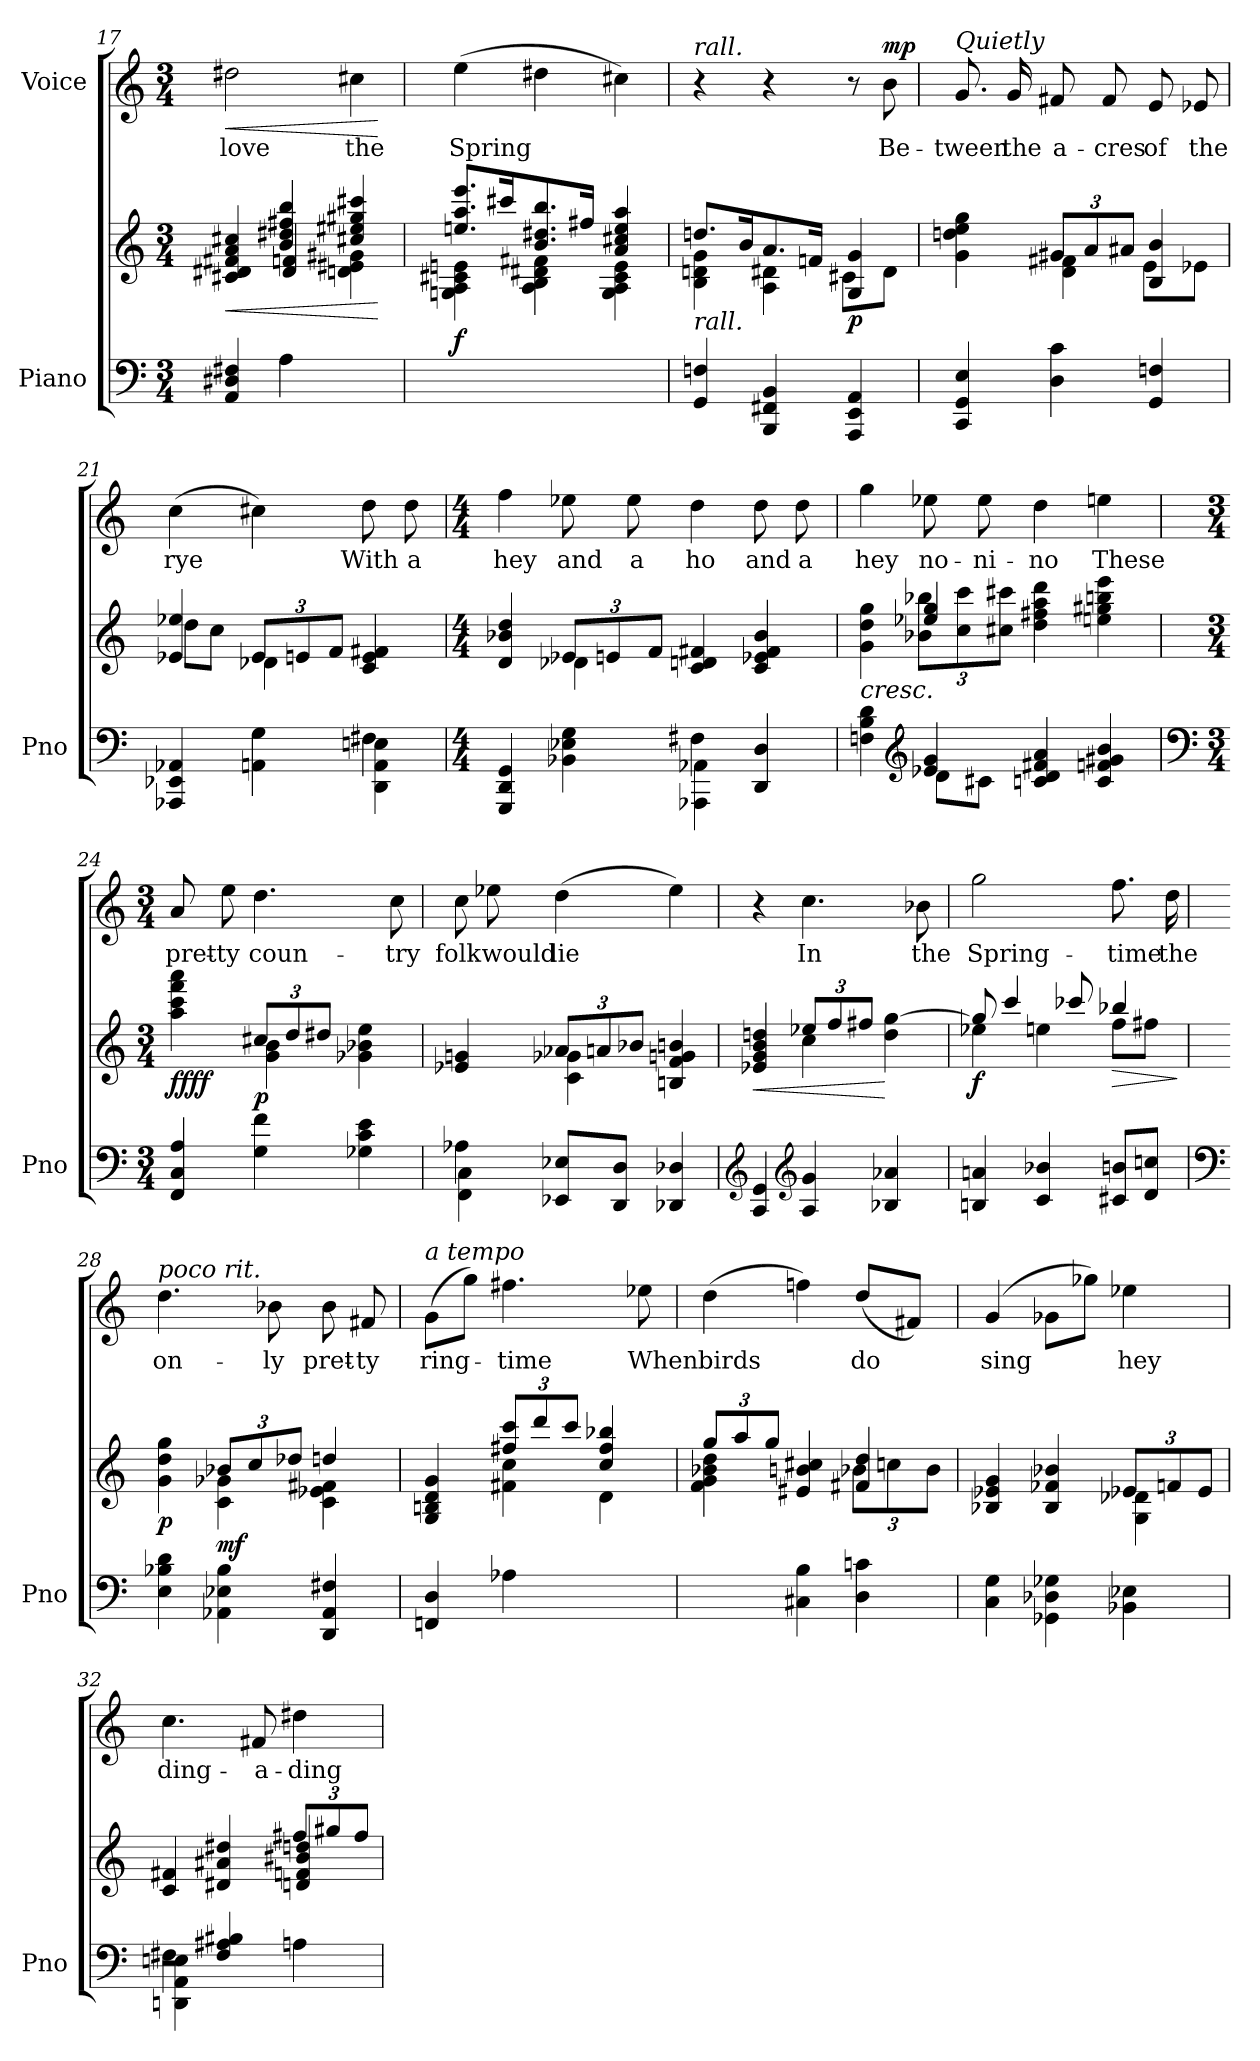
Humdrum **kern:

**kern	**kern	**dynam	**kern	**text	**dynam
*part2	*part2	*part2	*part1	*part1	*part1
*staff3	*staff2	*staff2/3	*staff1	*staff1	*staff1
*I"Piano	*	*	*I"Voice	*	*
*I'Pno	*	*	*	*	*
*clefF4	*clefG2	*	*clefG2	*	*
*k[]	*k[]	*	*k[]	*	*
*M3/4	*M3/4	*	*M3/4	*	*
=17	=17	=17	=17	=17	=17
*^	*	*	*	*	*
!	!	!	!LO:HP:b	!	!	!LO:HP:b
*	*	*^	*	*	*	*
4AA/ 4D#X/ 4F#X/	4ryy	4c#X/ 4d#X/ 4f#X/ 4a/ 4cc#X/	4ryy	<	2dd#X\	love	<
4ryy	4A\	4b/ 4dd#X/ 4ff#X/ 4bb/	4d#/ 4fn/	.	.	.	.
4ryy	4ryy	4cc#X/ 4ee#X/ 4gg#X/ 4ccc#X/	4dn\ 4e#X\ 4g#X\	.	4cc#X\	the	.
*v	*v	*	*	*	*	*	*
*	*v	*v	*	*	*	*
.	.	[	.	.	[
=18	=18	=18	=18	=18	=18
*	*^	*	*	*	*
!	!	!	!LO:DY:a=2	!	!	!
2.ryy	8.een/ 8.aa/ 8.eee/L	4Gn\ 4A\ 4c#X\ 4en\	f	(4ee\	Spring	.
.	16ccc#X/K	.	.	.	.	.
.	8.b/ 8.dd#X/ 8.bb/	4A\ 4B\ 4d#X\ 4f#X\	.	4dd#X\	.	.
.	16ff#X/Jk	.	.	.	.	.
.	4a/ 4cc#X/ 4ee/ 4aa/	4G\ 4A\ 4c#\ 4e\	.	4cc#X\)	.	.
=19	=19	=19	=19	=19	=19	=19
!	!	!	!	!LO:TX:a:i:t=rall.	!	!
!LO:TX:a:i:t=rall.	!	!	!	!	!	!
4GG/ 4Fn/	8.ddn/L	4B\ 4dn\ 4g\	.	4r	.	.
.	16b/K	.	.	.	.	.
4BBB/ 4FF#X/ 4BB/	8.a/	4A\ 4d#X\	.	4r	.	.
.	16fn/Jk	.	.	.	.	.
!	!	!	!LO:DY:b	!	!	!
4AAA/ 4EE/ 4AA/	4G/ 4g/	8c#X\L	p	8r	.	.
!	!	!	!	!	!	!LO:DY:a
.	.	8d#\J	.	8b\	Be-	mp
=20	=20	=20	=20	=20	=20	=20
!	!	!	!	!LO:TX:i:t=Quietly	!	!
4CC/ 4GG/ 4E/	4g\ 4ddn\ 4ee\ 4gg\	4ryy	.	8.g/	-tween	.
.	.	.	.	16g/	the	.
*	*Xbrackettup	*	*	*	*	*
4D\ 4c\	12g#X/L	4d\ 4f#X\	.	8f#X/	a-	.
.	12a/	.	.	.	.	.
.	.	.	.	8f#/	-cres	.
.	12a#X/J	.	.	.	.	.
4GG/ 4Fn/	4B/ 4b/	8e\L	.	8e/	of	.
.	.	8e-X\J	.	8e-X/	the	.
=21	=21	=21	=21	=21	=21	=21
*^	*	*	*	*	*	*
2ryy	4AAA-X/ 4EE-X/ 4AA-X/	4e-X/ 4ee-X/	8dd\L	.	(4cc\	rye	.
.	.	.	8cc\J	.	.	.	.
.	4AAn\ 4G\	12e-/L	4d-X\	.	4cc#X\)	.	.
.	.	12en/	.	.	.	.	.
.	.	12f/J	.	.	.	.	.
4F#X\	4DD\ 4AA\ 4En\	4c/ 4e/ 4f#X/	4ryy	.	8dd\	With	.
.	.	.	.	.	8dd\	a	.
=22	=22	=22	=22	=22	=22	=22	=22
*M4/4	*	*M4/4	*	*	*M4/4	*	*
2ryy	4GGG/ 4DD/ 4GG/	4d/ 4b-X/ 4dd/	4ryy	.	4ff\	hey	.
.	4BB-X\ 4E-X\ 4G\	12e-X/L	4d-X\	.	8ee-X\	and	.
.	.	12en/	.	.	.	.	.
.	.	.	.	.	8ee-\	a	.
.	.	12f/J	.	.	.	.	.
4F#X\	4AAA-X\ 4AA-X\	4c/ 4dn/ 4f#X/	2ryy	.	4dd\	ho	.
4ryy	4DD/ 4D/	4c/ 4e-X/ 4f#/ 4b-/	.	.	8dd\	and	.
.	.	.	.	.	8dd\	a	.
=23	=23	=23	=23	=23	=23	=23	=23
!	!	!LO:TX:b:i:t=cresc.	!	!	!	!	!
4Fn\ 4B\ 4d\	4ryy	4g\ 4dd\ 4gg\	4ryy	.	4gg\	hey	.
*clefG2	*	*	*	*	*	*	*
4e-X/ 4g/	8d\L	4ee-X/ 4gg/	12b-X\ 12bb-X\L	.	8ee-X\	no-	.
.	.	.	12cc\ 12ccc\	.	.	.	.
.	8c#X\J	.	.	.	8ee-\	-ni-	.
.	.	.	12cc#X\ 12ccc#X\J	.	.	.	.
4cn/ 4d/ 4f#X/ 4a/	2ryy	4dd\ 4ff#X\ 4aa\ 4ddd\	2ryy	.	4dd\	-no	.
4c/ 4fn/ 4g#X/ 4b/	.	4een\ 4gg#X\ 4bbn\ 4eee\	.	.	4een\	These	.
*v	*v	*	*	*	*	*	*
=24	=24	=24	=24	=24	=24	=24
*clefF4	*	*	*	*	*	*
*M3/4	*M3/4	*	*	*M3/4	*	*
!	!	!	!LO:DY:b	!	!	!
!	!	!	!LO:DY:n=1:b	!	!	!
!	!	!	!LO:DY:n=2:b	!	!	!
!	!	!	!LO:DY:n=3:b	!	!	!
4FF/ 4C/ 4A/	4aa\ 4ccc\ 4fff\ 4aaa\	4ryy	f f f f	8a/	pret-	.
.	.	.	.	8ee\	-ty	.
!	!	!	!LO:DY:n=4:b	!	!	!
4G\ 4f\	12cc#X/L	4g\ 4b\	p	4.dd\	coun-	.
.	12dd/	.	.	.	.	.
.	12dd#X/J	.	.	.	.	.
4G-X\ 4c\ 4e\	4g-X\ 4b-X\ 4ee\	4ryy	.	.	.	.
.	.	.	.	8cc\	-try	.
=25	=25	=25	=25	=25	=25	=25
*^	*	*	*	*	*	*
4A-X\	4FF\ 4C\	4e-X/ 4gn/	4ryy	.	8cc\	folk	.
.	.	.	.	.	8ee-X\	would	.
2ryy	8EE-X/ 8E-X/L	12a-X/L	4c\ 4g-X\	.	(4dd\	lie	.
.	.	12an/	.	.	.	.	.
.	8DD/ 8D/J	.	.	.	.	.	.
.	.	12b-X/J	.	.	.	.	.
.	4DD-X/ 4D-X/	4Bn/ 4f/ 4gn/ 4bn/	4ryy	.	4ee-\)	.	.
=26	=26	=26	=26	=26	=26	=26	=26
!	!	!	!	!LO:HP:b	!	!	!
*v	*v	*	*	*	*	*	*
4CC/ 4GG/	4e-X/ 4g/ 4b/ 4ddn/	4ryy	<	4r	.	.
*clefG2	*	*	*	*	*	*
4A/ 4g/	12ee-X/L	4cc\	.	4.cc\	In	.
.	12ff/	.	.	.	.	.
.	12ff#X/J	.	.	.	.	.
4B-X/ 4a-X/	4dd\ [>4gg\	4ryy	[	.	.	.
.	.	.	.	8b-X\	the	.
=27	=27	=27	=27	=27	=27	=27
!	!	!	!LO:DY:b	!	!	!
4Bn/ 4an/	8gg/]	4ee-X\	f	2gg\	Spring-	.
.	4ccc/	.	.	.	.	.
4c/ 4b-X/	.	4een\	.	.	.	.
.	8ccc-X/	.	.	.	.	.
!	!	!	!LO:HP:b	!	!	!
8c#X/ 8bn/L	4bb-X/	8ff\L	>	8.ff\	-time	.
8d/ 8ccn/J	.	8ff#X\J	.	.	.	.
.	.	.	.	16dd\	the	.
*	*v	*v	*	*	*	*
.	.	]	.	.	.
=28	=28	=28	=28	=28	=28
*clefF4	*	*	*	*	*
*	*^	*	*	*	*
!	!	!	!	!LO:TX:a:i:t=poco rit.	!	!
!	!	!	!LO:DY:b	!	!	!
4E\ 4B-X\ 4d\	4g\ 4dd\ 4gg\	4ryy	p	4.dd\	on-	.
!	!	!	!LO:DY:b	!	!	!
4AA-X\ 4E-X\ 4B-\	12b-X/L	4c\ 4g-X\	mf	.	.	.
.	12cc/	.	.	.	.	.
.	.	.	.	8b-X\	-ly	.
.	12dd-X/J	.	.	.	.	.
4DD/ 4AA-/ 4F#X/	4ddn/	4c\ 4e-X\ 4f#X\	.	8b-\	pret-	.
.	.	.	.	8f#X/	-ty	.
=29	=29	=29	=29	=29	=29	=29
*	*	*^	*	*	*	*
!	!	!	!	!	!LO:TX:a:i:t=a tempo	!	!
4FFn/ 4D/	4G/ 4Bn/ 4d/ 4g/	4ryy	2ryy	.	(8g\L	ring-	.
.	.	.	.	.	8gg\J)	.	.
4A-X\	12ff#X/ 12ccc/L	4f#X\ 4cc\	.	.	4.ff#X\	-time	.
.	12ddd/	.	.	.	.	.	.
.	12ccc/J	.	.	.	.	.	.
4ryy	4cc/ 4ff#/ 4bb-X/	4ryy	4d\	.	.	.	.
.	.	.	.	.	8ee-X\	When	.
=30	=30	=30	=30	=30	=30	=30	=30
4ryy	12gg/L	2ryy	4f\ 4g\ 4b-X\ 4dd\	.	(4dd\	birds	.
.	12aa/	.	.	.	.	.	.
.	12gg/J	.	.	.	.	.	.
4C#X\ 4B\	4e#X/ 4bn/ 4cc#X/	.	2ryy	.	4ffn\)	.	.
4D\ 4cn\	4f#X/ 4dd/	12b-X\L	.	.	(8dd/L	do	.
.	.	12ccn\	.	.	.	.	.
.	.	.	.	.	8f#X/J)	.	.
.	.	12b-\J	.	.	.	.	.
*	*	*v	*v	*	*	*	*
=31	=31	=31	=31	=31	=31	=31
4C\ 4G\	4B-X/ 4e-X/ 4g/	2ryy	.	(4g/	sing	.
4GG-X\ 4D-X\ 4G-X\	4B-/ 4f-X/ 4b-X/	.	.	8g-X\L	.	.
.	.	.	.	8gg-X\J)	.	.
4BB-X\ 4E-X\	12e-X/L	4G\ 4d-X\	.	4ee-X\	hey	.
.	12fn/	.	.	.	.	.
.	12e-/J	.	.	.	.	.
=32	=32	=32	=32	=32	=32	=32
*^	*	*	*	*	*	*
*	*^	*	*	*	*	*	*
4F#X\	4DDn\ 4AA\ 4En\	2r	4c/ 4f#X/	2ryy	.	4.cc\	ding-	.
2ryy	4F#/ 4A#X/ 4B#X/	.	4d#X/ 4a#X/ 4dd#X/	.	.	.	.	.
.	.	.	.	.	.	8f#X/	-a-	.
.	4ryy	4An\	12ff#X/L	4dn/ 4fn/ 4b#X/ 4ddn/	.	4dd#X\	-ding	.
.	.	.	12gg#X/	.	.	.	.	.
.	.	.	12ff#/J	.	.	.	.	.
*v	*v	*v	*	*	*	*	*	*
*	*v	*v	*	*	*	*
=	=	=	=	=	=
*-	*-	*-	*-	*-	*-
